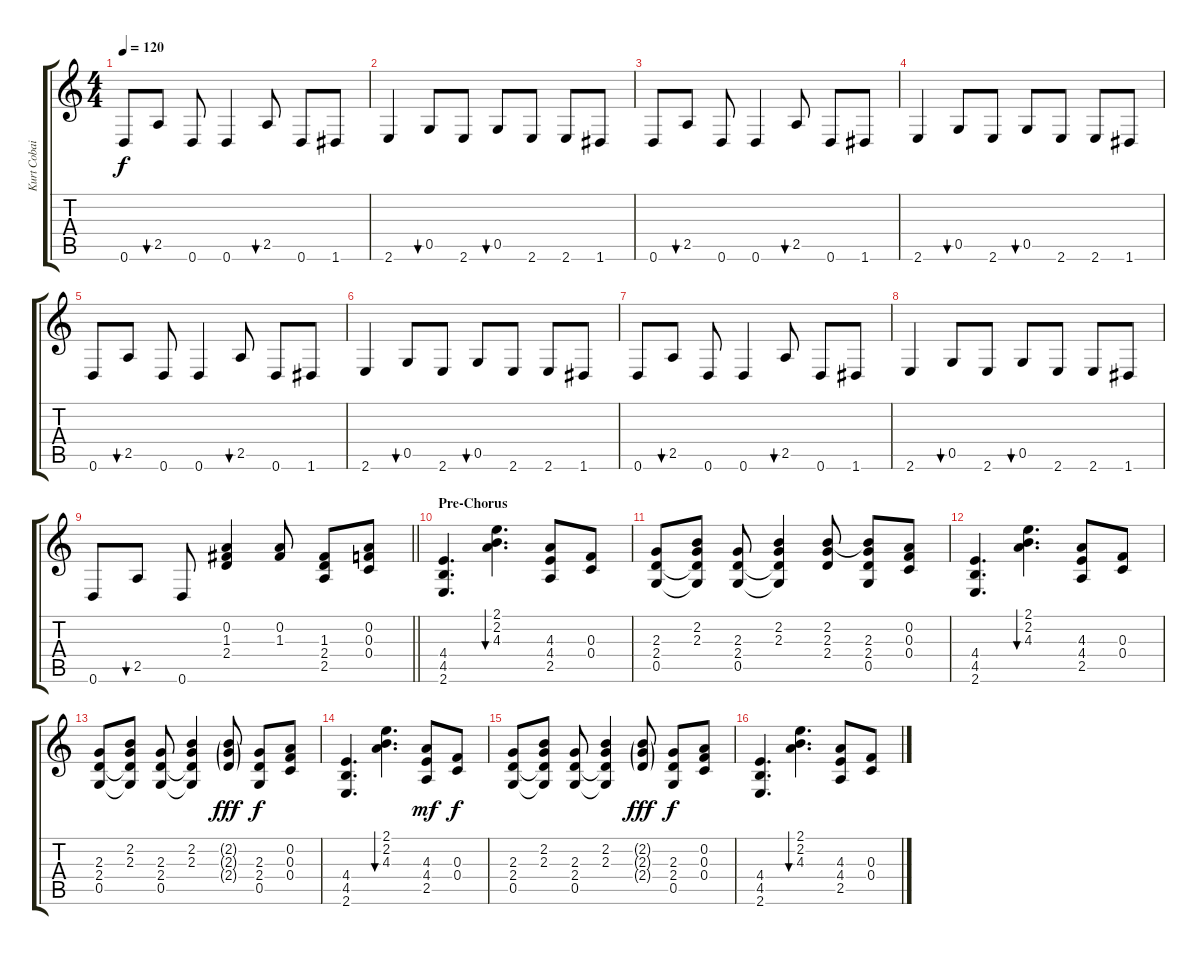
\track ("Kurt Cobain (Chorus)" "Kurt Cobai") {instrument electricguitarclean}
\staff {score tabs}
\tuning (D4 A3 F3 C3 G2 D2) {hide}
\ts (4 4)
\tempo 120
\clef g2
\ks c
0.6.8{dy f} 2.5.8{bu 30} 0.6.8 0.6.4 2.5.8{bu 30} 0.6.8 1.6.8 |
2.6.4 0.5.8{bu 30} 2.6.8 0.5.8{bu 30} 2.6.8 2.6.8 1.6.8 |
0.6.8 2.5.8{bu 30} 0.6.8 0.6.4 2.5.8{bu 30} 0.6.8 1.6.8 |
2.6.4 0.5.8{bu 30} 2.6.8 0.5.8{bu 30} 2.6.8 2.6.8 1.6.8 |
0.6.8 2.5.8{bu 30} 0.6.8 0.6.4 2.5.8{bu 30} 0.6.8 1.6.8 |
2.6.4 0.5.8{bu 30} 2.6.8 0.5.8{bu 30} 2.6.8 2.6.8 1.6.8 |
0.6.8 2.5.8{bu 30} 0.6.8 0.6.4 2.5.8{bu 30} 0.6.8 1.6.8 |
2.6.4 0.5.8{bu 30} 2.6.8 0.5.8{bu 30} 2.6.8 2.6.8 1.6.8 |
\barLineRight lightlight
0.6.8 2.5.8{bu 30} 0.6.8 (0.2 1.3 2.4).4 (0.2 1.3).8 (1.3 2.4 2.5).8 (0.2 0.3 0.4).8 |
\section ("" "Pre-Chorus")
(4.4 4.5 2.6).4{d} (2.1 2.2 4.3).4{d bu 30} (4.3 4.4 2.5).8 (0.3 0.4).8 |
(2.3 2.4 0.5).8 (2.2 2.3 2.4{t} 0.5{t}).8 (2.3 2.4 0.5).8 (2.2 2.3 2.4{t} 0.5{t}).4 (2.2 2.3 2.4).8 (2.2{t} 2.3 2.4 0.5).8 (0.2 0.3 0.4).8 |
(4.4 4.5 2.6).4{d} (2.1 2.2 4.3).4{d bu 30} (4.3 4.4 2.5).8 (0.3 0.4).8 |
(2.3 2.4 0.5).8 (2.2 2.3 2.4{t} 0.5{t}).8 (2.3 2.4 0.5).8 (2.2 2.3 2.4{t} 0.5{t}).4 (2.2{g} 2.3{g} 2.4{g}).8{dy fff} (2.3 2.4 0.5).8{dy f} (0.2 0.3 0.4).8 |
(4.4 4.5 2.6).4{d} (2.1 2.2 4.3).4{d bu 30} (4.3 4.4 2.5).8{dy mf} (0.3 0.4).8{dy f} |
(2.3 2.4 0.5).8 (2.2 2.3 2.4{t} 0.5{t}).8 (2.3 2.4 0.5).8 (2.2 2.3 2.4{t} 0.5{t}).4 (2.2{g} 2.3{g} 2.4{g}).8{dy fff} (2.3 2.4 0.5).8{dy f} (0.2 0.3 0.4).8 |
(4.4 4.5 2.6).4{d} (2.1 2.2 4.3).4{d bu 30} (4.3 4.4 2.5).8 (0.3 0.4).8
